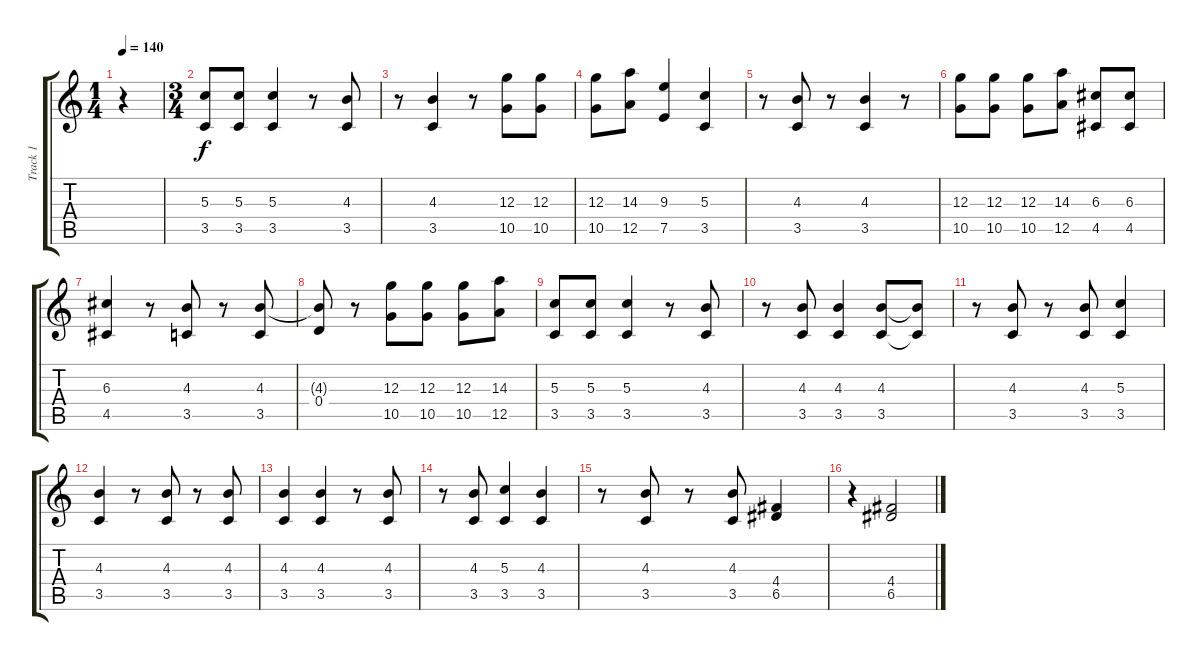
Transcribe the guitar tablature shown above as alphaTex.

\track ("Track 1" "Track 1") {instrument distortionguitar}
\staff {score tabs}
\tuning (E4 B3 G3 D3 A2 D2) {hide}
\ts (1 4)
\tempo 140
\clef g2
\ks c
r.4{dy f} |
\ts (3 4)
(5.3 3.5).8 (5.3 3.5).8 (5.3 3.5).4 r.8 (4.3 3.5).8 |
r.8 (4.3 3.5).4 r.8 (12.3 10.5).8 (12.3 10.5).8 |
(12.3 10.5).8 (14.3 12.5).8 (9.3 7.5).4 (5.3 3.5).4 |
r.8 (4.3 3.5).8 r.8 (4.3 3.5).4 r.8 |
(12.3 10.5).8 (12.3 10.5).8 (12.3 10.5).8 (14.3 12.5).8 (6.3 4.5).8 (6.3 4.5).8 |
(6.3 4.5).4 r.8 (4.3 3.5).8 r.8 (4.3 3.5).8 |
(4.3{t} 0.4).8 r.8 (12.3 10.5).8 (12.3 10.5).8 (12.3 10.5).8 (14.3 12.5).8 |
(5.3 3.5).8 (5.3 3.5).8 (5.3 3.5).4 r.8 (4.3 3.5).8 |
r.8 (4.3 3.5).8 (4.3 3.5).4 (4.3 3.5).8 (4.3{t} 3.5{t}).8 |
r.8 (4.3 3.5).8 r.8 (4.3 3.5).8 (5.3 3.5).4 |
(4.3 3.5).4 r.8 (4.3 3.5).8 r.8 (4.3 3.5).8 |
(4.3 3.5).4 (4.3 3.5).4 r.8 (4.3 3.5).8 |
r.8 (4.3 3.5).8 (5.3 3.5).4 (4.3 3.5).4 |
r.8 (4.3 3.5).8 r.8 (4.3 3.5).8 (4.4 6.5).4 |
r.4 (4.4 6.5).2
